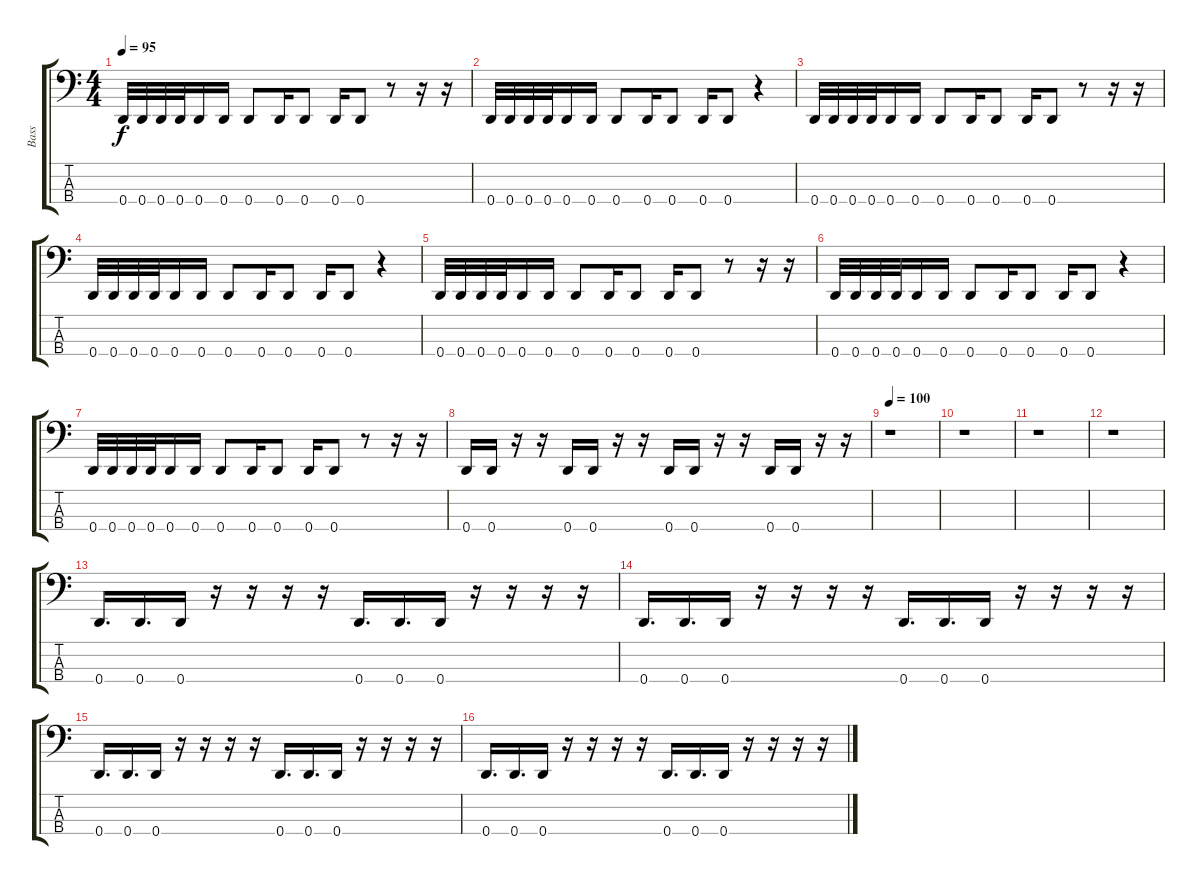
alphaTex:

\track ("Bass" "Bass") {instrument electricbasspick}
\staff {score tabs}
\tuning (G2 D2 A1 D1) {hide}
\ts (4 4)
\tempo 95
\clef f4
\ks c
0.4.32{dy f} 0.4.32 0.4.32 0.4.32 0.4.16 0.4.16 0.4.8 0.4.16 0.4.8 0.4.16 0.4.8 r.8 r.16 r.16 |
0.4.32 0.4.32 0.4.32 0.4.32 0.4.16 0.4.16 0.4.8 0.4.16 0.4.8 0.4.16 0.4.8 r.4 |
0.4.32 0.4.32 0.4.32 0.4.32 0.4.16 0.4.16 0.4.8 0.4.16 0.4.8 0.4.16 0.4.8 r.8 r.16 r.16 |
0.4.32 0.4.32 0.4.32 0.4.32 0.4.16 0.4.16 0.4.8 0.4.16 0.4.8 0.4.16 0.4.8 r.4 |
0.4.32 0.4.32 0.4.32 0.4.32 0.4.16 0.4.16 0.4.8 0.4.16 0.4.8 0.4.16 0.4.8 r.8 r.16 r.16 |
0.4.32 0.4.32 0.4.32 0.4.32 0.4.16 0.4.16 0.4.8 0.4.16 0.4.8 0.4.16 0.4.8 r.4 |
0.4.32 0.4.32 0.4.32 0.4.32 0.4.16 0.4.16 0.4.8 0.4.16 0.4.8 0.4.16 0.4.8 r.8 r.16 r.16 |
0.4.16 0.4.16 r.16 r.16 0.4.16 0.4.16 r.16 r.16 0.4.16 0.4.16 r.16 r.16 0.4.16 0.4.16 r.16 r.16 |
\tempo 100
r.1 |
r.1 |
r.1 |
r.1 |
0.4.16{d} 0.4.16{d} 0.4.16 r.16 r.16 r.16 r.16 0.4.16{d} 0.4.16{d} 0.4.16 r.16 r.16 r.16 r.16 |
0.4.16{d} 0.4.16{d} 0.4.16 r.16 r.16 r.16 r.16 0.4.16{d} 0.4.16{d} 0.4.16 r.16 r.16 r.16 r.16 |
0.4.16{d} 0.4.16{d} 0.4.16 r.16 r.16 r.16 r.16 0.4.16{d} 0.4.16{d} 0.4.16 r.16 r.16 r.16 r.16 |
0.4.16{d} 0.4.16{d} 0.4.16 r.16 r.16 r.16 r.16 0.4.16{d} 0.4.16{d} 0.4.16 r.16 r.16 r.16 r.16
